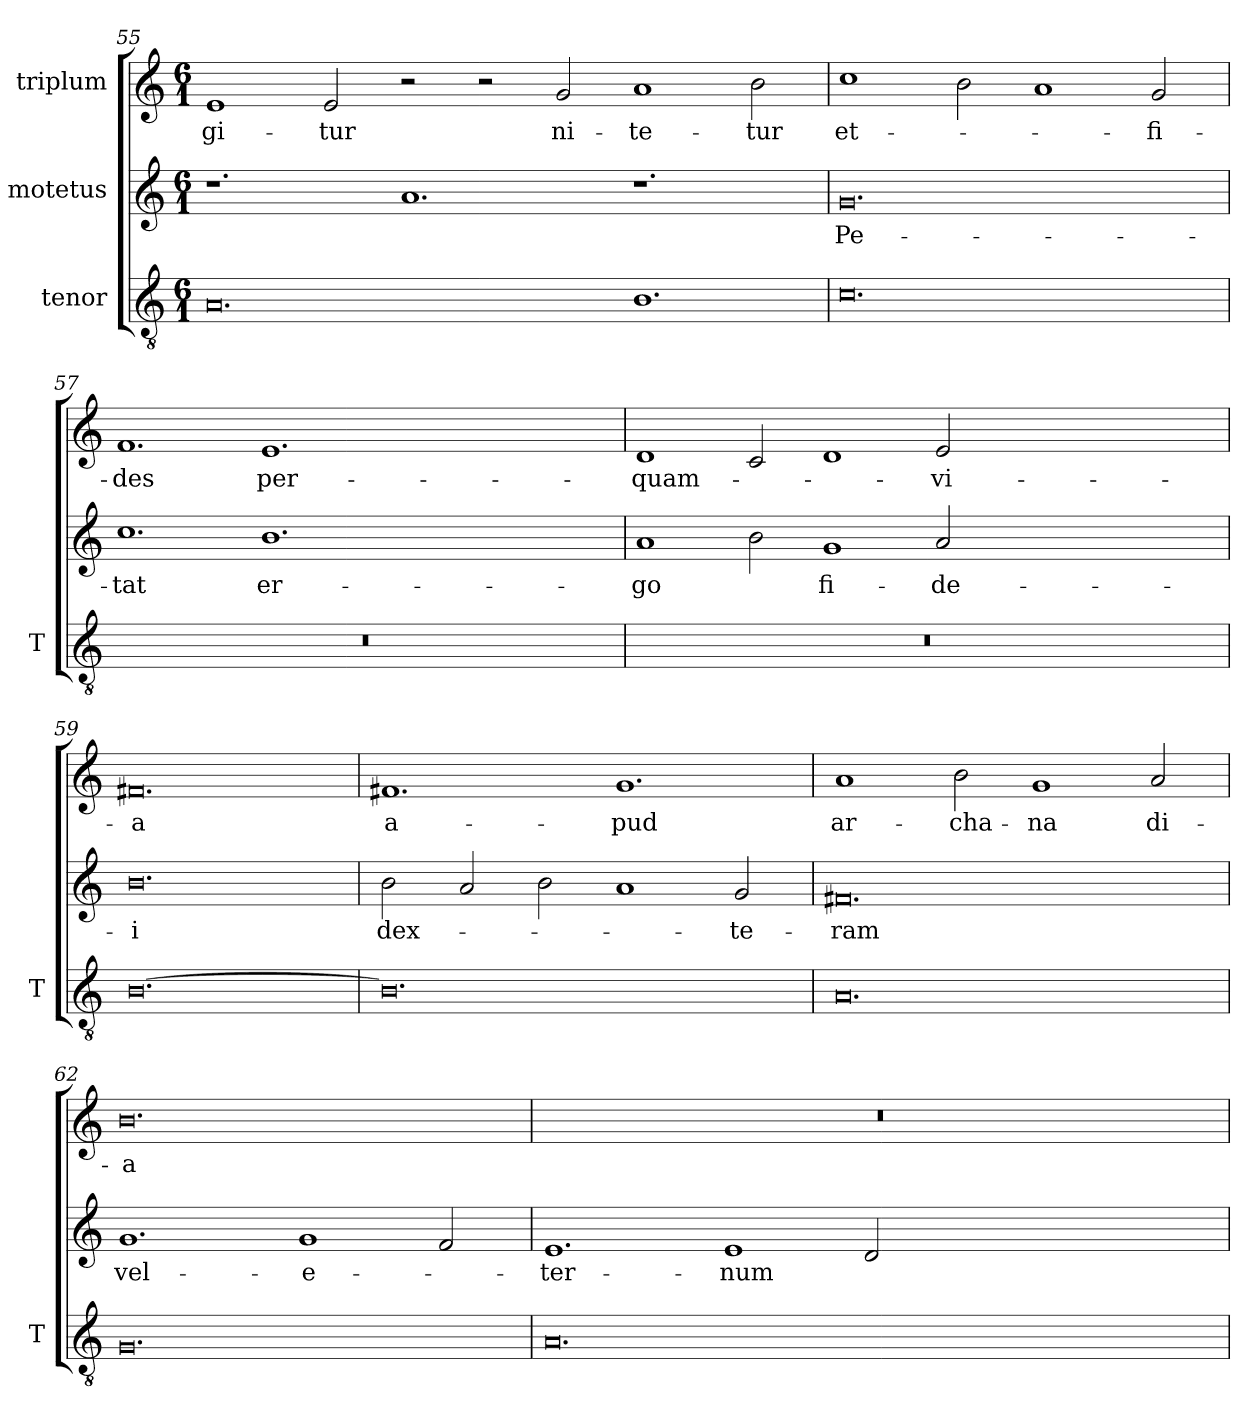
**kern	**kern	**text	**kern	**text
*part3	*part2	*part2	*part1	*part1
*staff3	*staff2	*staff2	*staff1	*staff1
*I"tenor	*I"motetus	*	*I"triplum	*
*I'T	*	*	*	*
*clefGv2	*clefG2	*	*clefG2	*
*k[]	*k[]	*	*k[]	*
*C:	*C:	*	*C:	*
*M6/1	*M6/1	*	*M6/1	*
=55	=55	=55	=55	=55
0.Ai/	1.r	.	1e/	-gi-
.	.	.	2e/	-tur
.	1.a/	.	2r	.
.	.	.	2r	.
.	.	.	2g/	ni-
1.Bi\	1.r	.	1a/	-te-
.	.	.	2b\	-tur
=56	=56	=56	=56	=56
0.c\	0.g/	Pe-	1cc\	et-
.	.	.	2b\	.
.	.	.	1a/	.
.	.	.	2g/	fi-
!!LO:PB:g=z
=57	=57	=57	=57	=57
!LO:N:vis=0	!	!	!	!
00.r	1.cc\	-tat	1.f/	-des
.	1.b\	er-	1.e/	per-
.	0.ryy	.	0.ryy	.
=58	=58	=58	=58	=58
!LO:N:vis=0	!	!	!	!
00.r	1a/	-go	1d/	quam-
.	2b\	.	2c/	.
.	1g/	fi-	1d/	.
.	2a/	-de-	2e/	vi-
.	0.ryy	.	0.ryy	.
=59	=59	=59	=59	=59
[0.B\	0.b\	-i	0.f#X/	-a
=60	=60	=60	=60	=60
0.B\]	2b\	dex-	1.f#X/	a-
.	2a/	.	.	.
.	2b\	.	.	.
.	1a/	.	1.g/	-pud
.	2g/	-te-	.	.
=61	=61	=61	=61	=61
0.A/	0.f#X/	-ram	1a/	ar-
.	.	.	2b\	-cha-
.	.	.	1g/	-na
.	.	.	2a/	di-
=62	=62	=62	=62	=62
0.G/	1.g/	vel-	0.b\	-a
.	1g/	e-	.	.
.	2f/	.	.	.
=63	=63	=63	=63	=63
!	!	!	!LO:N:vis=0	!
0.A/	1.e/	-ter-	00.r	.
.	1e/	-num	.	.
.	2d/	.	.	.
0.ryy	0.ryy	.	.	.
=	=	=	=	=
*-	*-	*-	*-	*-
